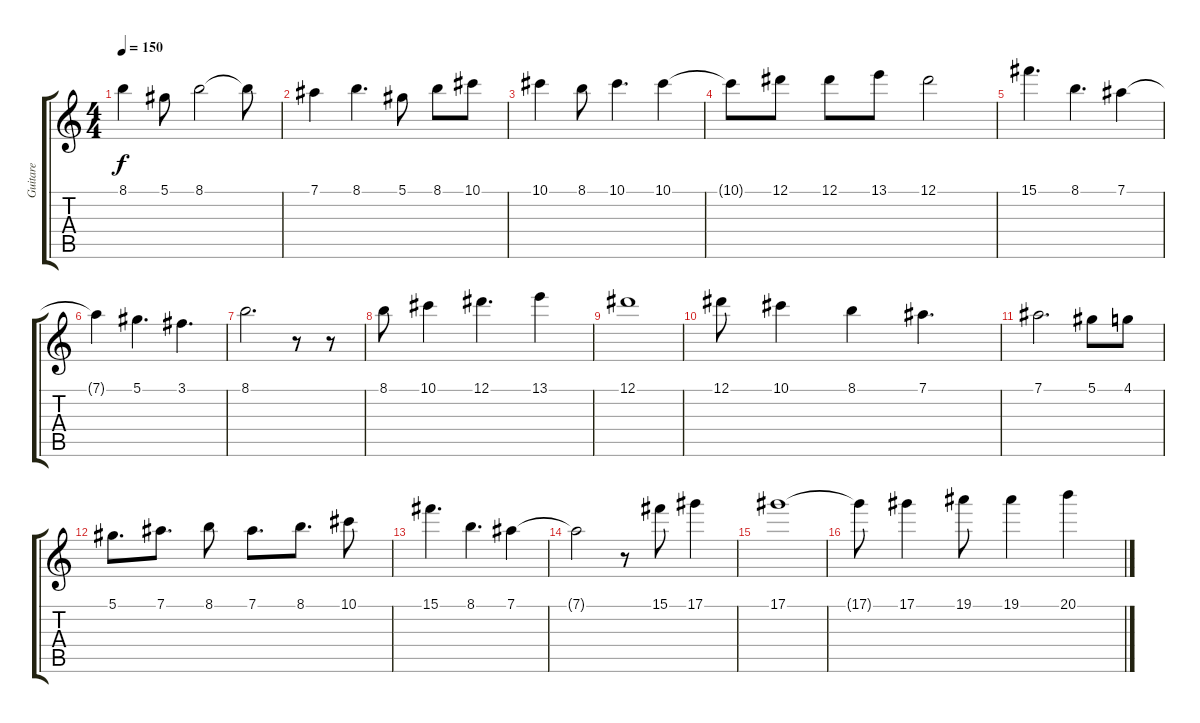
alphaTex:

\track ("Guitare" "Guitare") {instrument distortionguitar}
\staff {score tabs}
\tuning (Eb4 Bb3 Gb3 Db3 Ab2 Eb2) {hide}
\ts (4 4)
\tempo 150
\clef g2
\ks c
8.1.4{dy f} 5.1.8 8.1.2 8.1{t}.8 |
7.1.4 8.1.4{d} 5.1.8 8.1.8 10.1.8 |
10.1.4 8.1.8 10.1.4{d} 10.1.4 |
10.1{t}.8 12.1.8 12.1.8 13.1.8 12.1.2 |
15.1.4{d} 8.1.4{d} 7.1.4 |
7.1{t}.4 5.1.4{d} 3.1.4{d} |
8.1.2{d} r.8 r.8 |
8.1.8 10.1.4 12.1.4{d} 13.1.4 |
12.1.1 |
12.1.8 10.1.4 8.1.4 7.1.4{d} |
7.1.2{d} 5.1.8 4.1.8 |
5.1.8{d} 7.1.8{d} 8.1.8 7.1.8{d} 8.1.8{d} 10.1.8 |
15.1.4{d} 8.1.4{d} 7.1.4 |
7.1{t}.2 r.8 15.1.8 17.1.4 |
17.1.1 |
17.1{t}.8 17.1.4 19.1.8 19.1.4 20.1.4
